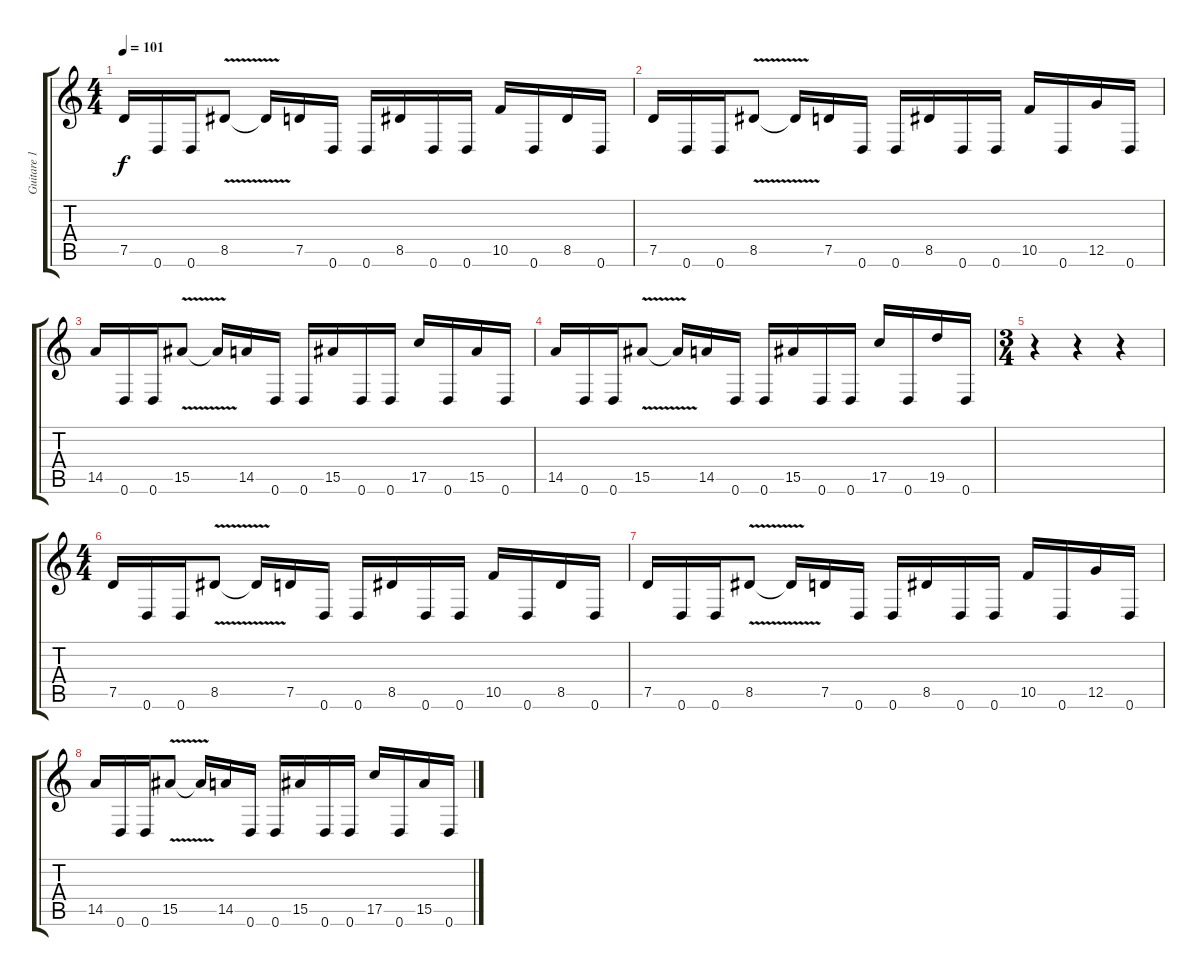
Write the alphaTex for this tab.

\track ("Guitare 1" "Guitare 1") {instrument distortionguitar}
\staff {score tabs}
\tuning (D4 A3 F3 C3 G2 D2) {hide}
\ts (4 4)
\tempo 101
\clef g2
\ks c
7.5.16{dy f} 0.6.16 0.6.16 8.5{v}.8 8.5{t}.16 7.5.16 0.6.16 0.6.16 8.5.16 0.6.16 0.6.16 10.5.16 0.6.16 8.5.16 0.6.16 |
7.5.16 0.6.16 0.6.16 8.5{v}.8 8.5{t}.16 7.5.16 0.6.16 0.6.16 8.5.16 0.6.16 0.6.16 10.5.16 0.6.16 12.5.16 0.6.16 |
14.5.16 0.6.16 0.6.16 15.5{v}.8 15.5{t}.16 14.5.16 0.6.16 0.6.16 15.5.16 0.6.16 0.6.16 17.5.16 0.6.16 15.5.16 0.6.16 |
14.5.16 0.6.16 0.6.16 15.5{v}.8 15.5{t}.16 14.5.16 0.6.16 0.6.16 15.5.16 0.6.16 0.6.16 17.5.16 0.6.16 19.5.16 0.6.16 |
\ts (3 4)
r.4 r.4 r.4 |
\ts (4 4)
7.5.16 0.6.16 0.6.16 8.5{v}.8 8.5{t}.16 7.5.16 0.6.16 0.6.16 8.5.16 0.6.16 0.6.16 10.5.16 0.6.16 8.5.16 0.6.16 |
7.5.16 0.6.16 0.6.16 8.5{v}.8 8.5{t}.16 7.5.16 0.6.16 0.6.16 8.5.16 0.6.16 0.6.16 10.5.16 0.6.16 12.5.16 0.6.16 |
14.5.16 0.6.16 0.6.16 15.5{v}.8 15.5{t}.16 14.5.16 0.6.16 0.6.16 15.5.16 0.6.16 0.6.16 17.5.16 0.6.16 15.5.16 0.6.16
